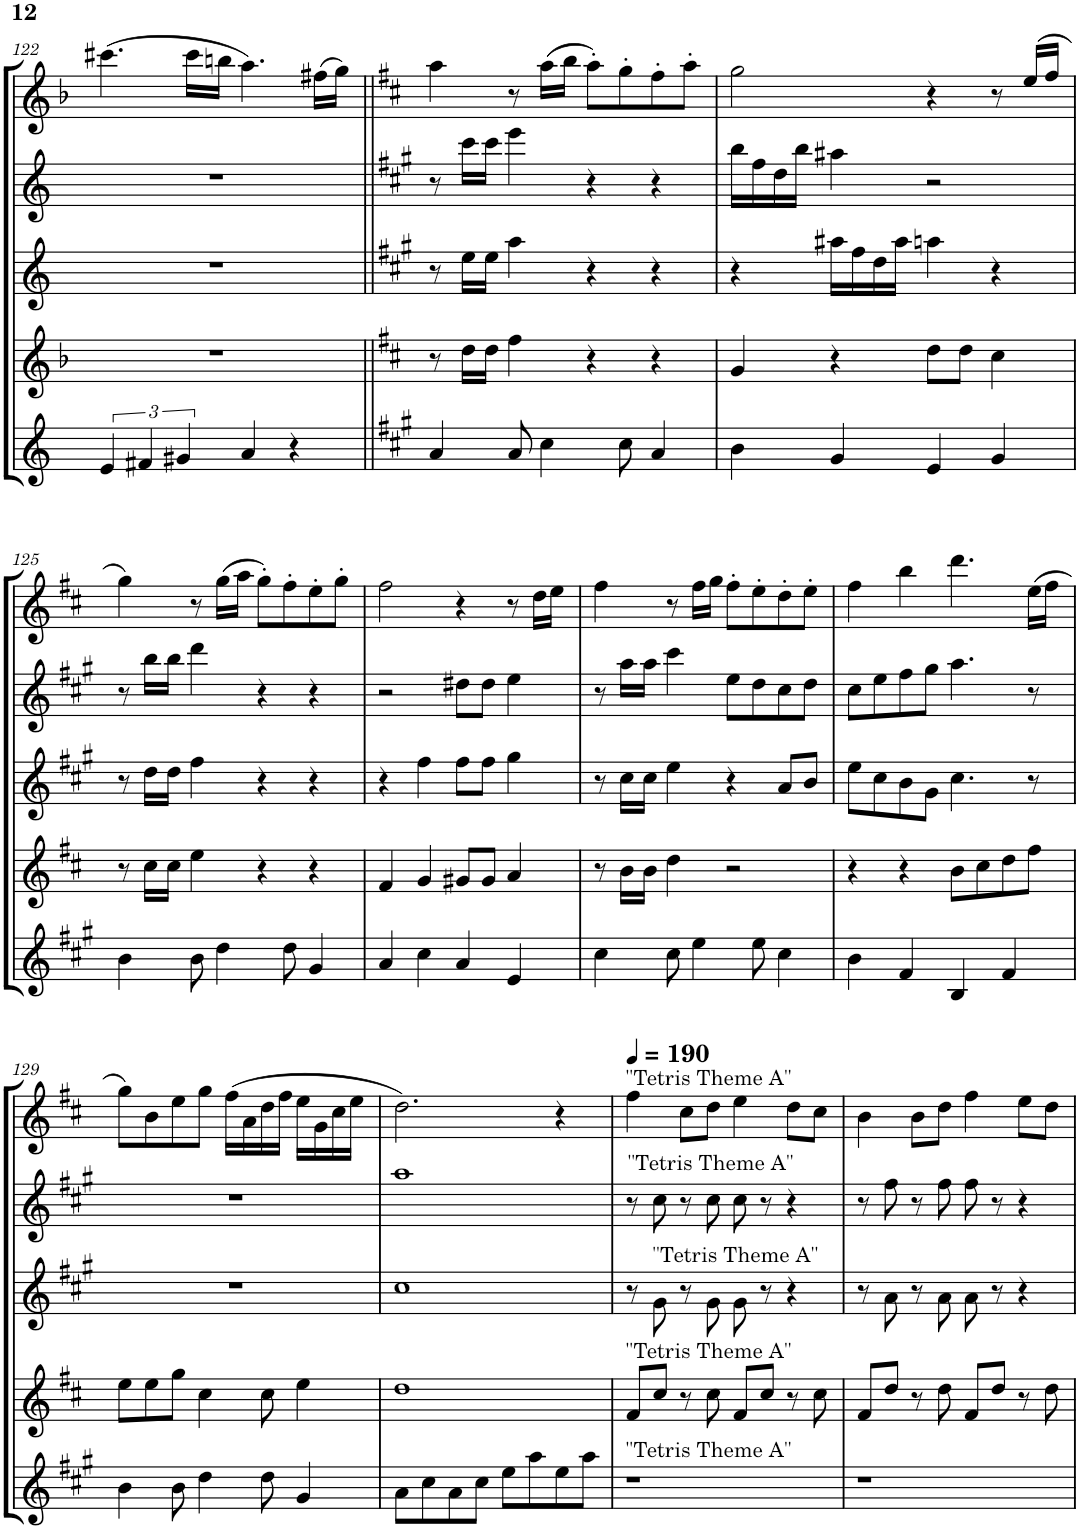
**kern	**kern	**kern	**kern	**kern
*part5	*part4	*part3	*part2	*part1
*staff5	*staff4	*staff3	*staff2	*staff1
*I"Baritone Saxophone	*I"Tenor Saxophone	*I"Alto Saxophone	*I"Alto Saxophone	*I"Soprano Saxophone
*I'Bar Sax	*I'T Sax	*I'A Sax	*I'A Sax	*I'S Sax
!!LO:PB:g=z
*clefG2	*clefG2	*clefG2	*clefG2	*clefG2
*Trd12c21	*Trd8c14	*Trd5c9	*Trd5c9	*Trd1c2
*k[]	*k[b-]	*k[]	*k[]	*k[b-]
*M4/4	*M4/4	*M4/4	*M4/4	*M4/4
=122	=122	=122	=122	=122
6e/	1r	1r	1r	(4.ccc#X\
6f#X/	.	.	.	.
6g#X/	.	.	.	.
.	.	.	.	16ccc#\LL
.	.	.	.	16bbn\JJ
4a/	.	.	.	4.aa\)
4r	.	.	.	.
.	.	.	.	(16ff#X\LL
.	.	.	.	16gg\JJ)
=123||	=123||	=123||	=123||	=123||
*k[f#c#g#]	*k[f#c#]	*k[f#c#g#]	*k[f#c#g#]	*k[f#c#]
4a/	8r	8r	8r	4aa\
.	16dd\LL	16ee\LL	16ccc#\LL	.
.	16dd\JJ	16ee\JJ	16ccc#\JJ	.
8a/	4ff#\	4aa\	4eee\	8r
4cc#\	.	.	.	(16aa\LL
.	.	.	.	16bb\JJ
.	4r	4r	4r	8aa'\L)
8cc#\	.	.	.	8gg'\
4a/	4r	4r	4r	8ff#'\
.	.	.	.	8aa'\J
=124	=124	=124	=124	=124
4b\	4g/	4r	16bb\LL	2gg\
.	.	.	16ff#\	.
.	.	.	16dd\	.
.	.	.	16bb\JJ	.
4g#/	4r	16aa#X\LL	4aa#X\	.
.	.	16ff#\	.	.
.	.	16dd\	.	.
.	.	16aa#\JJ	.	.
4e/	8dd\L	4aan\	2r	4r
.	8dd\J	.	.	.
4g#/	4cc#\	4r	.	8r
.	.	.	.	(>16ee/LL
.	.	.	.	16ff#/JJ
!!LO:LB:g=z
=125	=125	=125	=125	=125
4b\	8r	8r	8r	4gg\)
.	16cc#\LL	16dd\LL	16bb\LL	.
.	16cc#\JJ	16dd\JJ	16bb\JJ	.
8b\	4ee\	4ff#\	4ddd\	8r
4dd\	.	.	.	(16gg\LL
.	.	.	.	16aa\JJ
.	4r	4r	4r	8gg'\L)
8dd\	.	.	.	8ff#'\
4g#/	4r	4r	4r	8ee'\
.	.	.	.	8gg'\J
=126	=126	=126	=126	=126
4a/	4f#/	4r	2r	2ff#\
4cc#\	4g/	4ff#\	.	.
4a/	8g#X/L	8ff#\L	8dd#X\L	4r
.	8g#/J	8ff#\J	8dd#\J	.
4e/	4a/	4gg#\	4ee\	8r
.	.	.	.	16dd\LL
.	.	.	.	16ee\JJ
=127	=127	=127	=127	=127
4cc#\	8r	8r	8r	4ff#\
.	16b\LL	16cc#\LL	16aa\LL	.
.	16b\JJ	16cc#\JJ	16aa\JJ	.
8cc#\	4dd\	4ee\	4ccc#\	8r
4ee\	.	.	.	16ff#\LL
.	.	.	.	16gg\JJ
.	2r	4r	8ee\L	8ff#'\L
8ee\	.	.	8dd\	8ee'\
4cc#\	.	8a/L	8cc#\	8dd'\
.	.	8b/J	8dd\J	8ee'\J
=128	=128	=128	=128	=128
4b\	4r	8ee\L	8cc#\L	4ff#\
.	.	8cc#\	8ee\	.
4f#/	4r	8b\	8ff#\	4bb\
.	.	8g#\J	8gg#\J	.
4B/	8b\L	4.cc#\	4.aa\	4.ddd\
.	8cc#\	.	.	.
4f#/	8dd\	.	.	.
.	8ff#\J	8r	8r	(16ee\LL
.	.	.	.	16ff#\JJ
!!LO:LB:g=z
=129	=129	=129	=129	=129
4b\	8ee\L	1r	1r	8gg\L)
.	8ee\	.	.	8b\
8b\	8gg\J	.	.	8ee\
4dd\	4cc#\	.	.	8gg\J
.	.	.	.	(16ff#\LL
.	.	.	.	16a\
8dd\	8cc#\	.	.	16dd\
.	.	.	.	16ff#\JJ
4g#/	4ee\	.	.	16ee\LL
.	.	.	.	16g\
.	.	.	.	16cc#\
.	.	.	.	16ee\JJ
=130	=130	=130	=130	=130
8a\L	1dd	1cc#	1aa	2.dd\)
8cc#\	.	.	.	.
8a\	.	.	.	.
8cc#\J	.	.	.	.
8ee\L	.	.	.	.
8aa\	.	.	.	.
8ee\	.	.	.	4r
8aa\J	.	.	.	.
=131	=131	=131	=131	=131
*	*	*	*	*MM190
!	!	!	!	!LO:TX:a:t="Tetris Theme A"
!	!LO:TX:a:t="Tetris Theme A"	!	!	!
!LO:TX:a:t="Tetris Theme A"	!	!	!	!
1r	8f#/L	8r	8r	4ff#\
!	!	!	!LO:TX:a:t="Tetris Theme A"	!
!	!	!LO:TX:a:t="Tetris Theme A"	!	!
.	8cc#/J	8g#\	8cc#\	.
.	8r	8r	8r	8cc#\L
.	8cc#\	8g#\	8cc#\	8dd\J
.	8f#/L	8g#\	8cc#\	4ee\
.	8cc#/J	8r	8r	.
.	8r	4r	4r	8dd\L
.	8cc#\	.	.	8cc#\J
=132	=132	=132	=132	=132
1r	8f#/L	8r	8r	4b\
.	8dd/J	8a\	8ff#\	.
.	8r	8r	8r	8b\L
.	8dd\	8a\	8ff#\	8dd\J
.	8f#/L	8a\	8ff#\	4ff#\
.	8dd/J	8r	8r	.
.	8r	4r	4r	8ee\L
.	8dd\	.	.	8dd\J
=	=	=	=	=
*-	*-	*-	*-	*-
